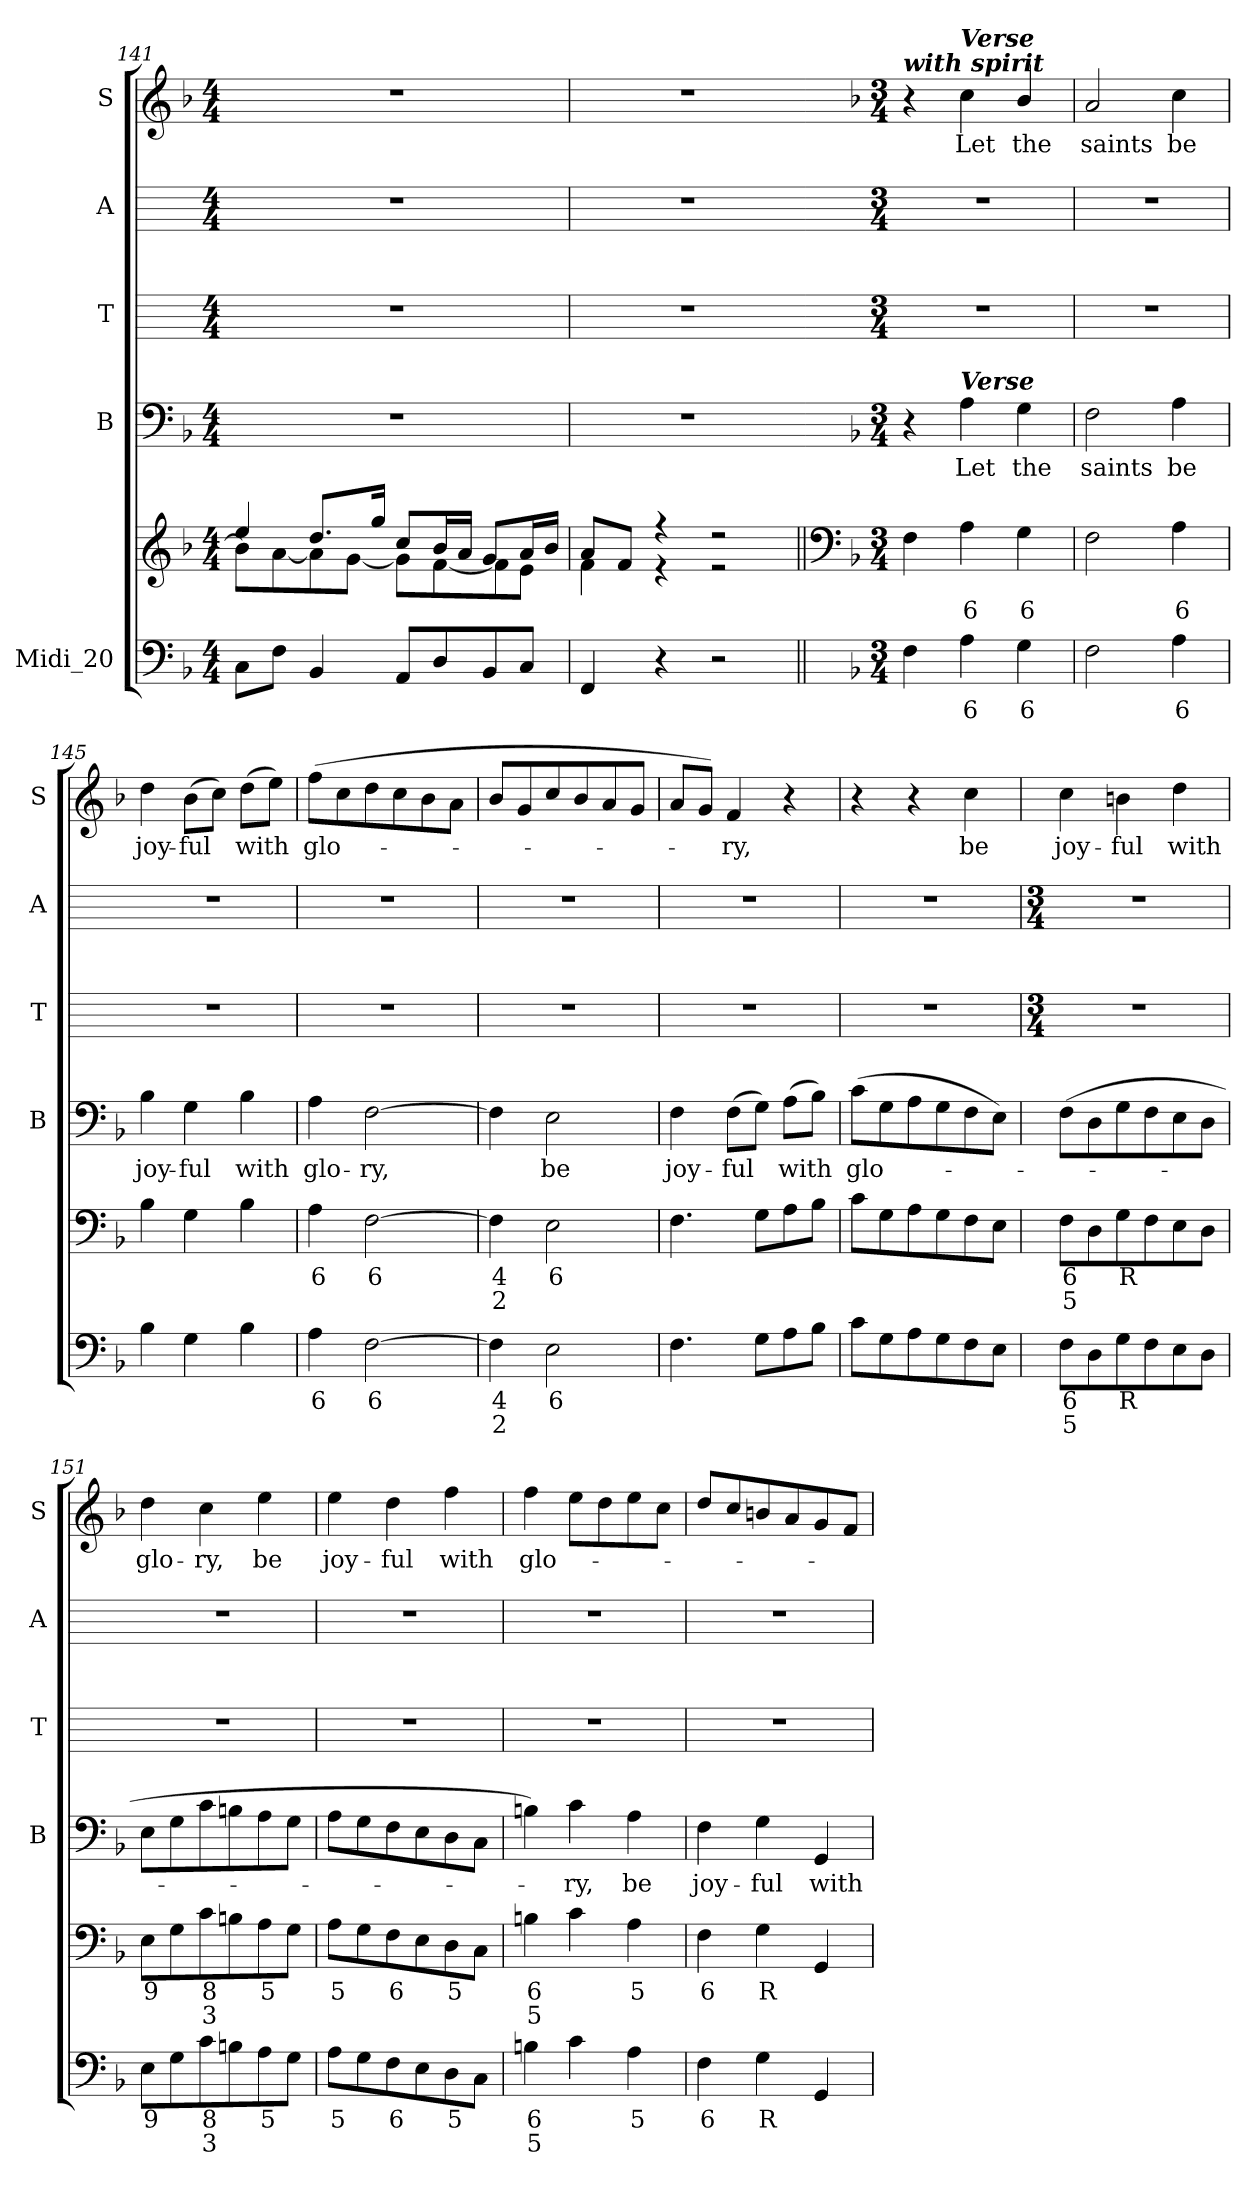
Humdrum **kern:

**kern	**text	**text	**kern	**text	**text	**dynam	**kern	**text	**kern	**kern	**kern	**text
*part5	*part5	*part5	*part5	*part5	*part5	*part5	*part4	*part4	*part3	*part2	*part1	*part1
*staff6	*staff6	*staff6	*staff5	*staff5	*staff5	*staff5/6	*staff4	*staff4	*staff3	*staff2	*staff1	*staff1
*I"Midi_20	*	*	*	*	*	*	*I"B	*	*I"T	*I"A	*I"S	*
*	*	*	*	*	*	*	*I'B	*	*I'T	*I'A	*I'S	*
*clefF4	*	*	*clefG2	*	*	*	*clefF4	*	*	*	*clefG2	*
*k[b-]	*	*	*k[b-]	*	*	*	*k[b-]	*	*	*	*k[b-]	*
*F:	*	*	*F:	*	*	*	*F:	*	*	*	*F:	*
*M4/4	*	*	*M4/4	*	*	*	*M4/4	*	*M4/4	*M4/4	*M4/4	*
=141	=141	=141	=141	=141	=141	=141	=141	=141	=141	=141	=141	=141
*	*	*	*^	*	*	*	*	*	*	*	*	*
8CL	.	.	4ee/	8b-\L]	.	.	.	1r	.	1r	1r	1r	.
8FJ	.	.	.	[8a\	.	.	.	.	.	.	.	.	.
4BB-	.	.	8.dd/L	8a\]	.	.	.	.	.	.	.	.	.
.	.	.	.	[8g\J	.	.	.	.	.	.	.	.	.
.	.	.	16gg/J	.	.	.	.	.	.	.	.	.	.
8AAL	.	.	8cc/L	8g\L]	.	.	.	.	.	.	.	.	.
8D	.	.	16b-/L	[8f\	.	.	.	.	.	.	.	.	.
.	.	.	16a/JJ	.	.	.	.	.	.	.	.	.	.
8BB-	.	.	8g/L	8f\]	.	.	.	.	.	.	.	.	.
8CJ	.	.	16a/L	8e\J	.	.	.	.	.	.	.	.	.
.	.	.	16b-/JJ	.	.	.	.	.	.	.	.	.	.
=142	=142	=142	=142	=142	=142	=142	=142	=142	=142	=142	=142	=142	=142
4FF	.	.	8a/L	4f\	.	.	.	1r	.	1r	1r	1r	.
.	.	.	8f/J	.	.	.	.	.	.	.	.	.	.
4r	.	.	4r	4r	.	.	.	.	.	.	.	.	.
2r	.	.	2r	2r	.	.	.	.	.	.	.	.	.
*	*	*	*v	*v	*	*	*	*	*	*	*	*	*
!!LO:LB:g=z
=143||	=143	=143	=143||	=143	=143	=143	=143	=143	=143	=143	=143	=143
*	*	*	*clefF4	*	*	*	*	*	*	*	*	*
*k[b-]	*	*	*k[b-]	*	*	*	*k[b-]	*	*	*	*k[b-]	*
*F:	*	*	*F:	*	*	*	*F:	*	*	*	*F:	*
*M3/4	*	*	*M3/4	*	*	*	*M3/4	*	*M3/4	*M3/4	*M3/4	*
*	*	*	*^	*	*	*	*	*	*	*	*	*
!	!	!	!	!	!	!	!	!	!	!	!	!LO:TX:a:Bi:t=with spirit	!
!	!	!	!	!	!	!	!LO:DY:b=2	!	!	!	!	!	!
!	!	!	!	!	!	!	!LO:DY:n=1:b	!	!	!	!	!	!
*	*	*	*v	*v	*	*	*	*	*	*	*	*	*
4F	.	.	4F	.	.	mf mf	4r	.	2.r	2.r	4r	.
!	!	!	!	!	!	!	!	!	!	!	!LO:TX:a:Bi:t=Verse	!
!	!	!	!	!	!	!	!LO:TX:a:Bi:t=Verse	!	!	!	!	!
!	!LO:LY:b	!	!	!LO:LY:b	!	!	!	!LO:LY:b	!	!	!	!LO:LY:b
4A	6	.	4A	6	.	.	4A	Let	.	.	4cc	Let
!	!LO:LY:b	!	!	!LO:LY:b	!	!	!	!LO:LY:b	!	!	!	!LO:LY:b
4G	6	.	4G	6	.	.	4G	the	.	.	4b-/	the
=144	=144	=144	=144	=144	=144	=144	=144	=144	=144	=144	=144	=144
!	!	!	!	!	!	!	!	!LO:LY:b	!	!	!	!LO:LY:b
2F	.	.	2F	.	.	.	2F	saints	2.r	2.r	2a	saints
!	!LO:LY:b	!	!	!LO:LY:b	!	!	!	!LO:LY:b	!	!	!	!LO:LY:b
4A	6	.	4A	6	.	.	4A	be	.	.	4cc	be
=145	=145	=145	=145	=145	=145	=145	=145	=145	=145	=145	=145	=145
!	!	!	!	!	!	!	!	!LO:LY:b	!	!	!	!LO:LY:b
4B-	.	.	4B-	.	.	.	4B-	joy-	2.r	2.r	4dd	joy-
!	!	!	!	!	!	!	!	!LO:LY:b	!	!	!	!LO:LY:b
4G	.	.	4G	.	.	.	4G	-ful	.	.	(>8b-L	-ful
.	.	.	.	.	.	.	.	.	.	.	8ccJ)	.
!	!	!	!	!	!	!	!	!LO:LY:b	!	!	!	!LO:LY:b
4B-	.	.	4B-	.	.	.	4B-	with	.	.	(>8ddL	with
.	.	.	.	.	.	.	.	.	.	.	8eeJ)	.
=146	=146	=146	=146	=146	=146	=146	=146	=146	=146	=146	=146	=146
!	!LO:LY:b	!	!	!LO:LY:b	!	!	!	!LO:LY:b	!	!	!	!LO:LY:b
4A	6	.	4A	6	.	.	4A	glo-	2.r	2.r	(<8ffL	glo-
.	.	.	.	.	.	.	.	.	.	.	8cc	.
!	!LO:LY:b	!	!	!LO:LY:b	!	!	!	!LO:LY:b	!	!	!	!
[2F	6	.	[2F	6	.	.	[2F	-ry,	.	.	8dd	.
.	.	.	.	.	.	.	.	.	.	.	8cc	.
.	.	.	.	.	.	.	.	.	.	.	8b-	.
.	.	.	.	.	.	.	.	.	.	.	8aJ	.
=147	=147	=147	=147	=147	=147	=147	=147	=147	=147	=147	=147	=147
!	!LO:LY:b	!LO:LY:b	!	!LO:LY:b	!LO:LY:b	!	!	!	!	!	!	!
4F]	4	2	4F]	4	2	.	4F]	.	2.r	2.r	8b-L	.
.	.	.	.	.	.	.	.	.	.	.	8g	.
!	!LO:LY:b	!	!	!LO:LY:b	!	!	!	!LO:LY:b	!	!	!	!
2E	6	.	2E	6	.	.	2E	be	.	.	8cc	.
.	.	.	.	.	.	.	.	.	.	.	8b-	.
.	.	.	.	.	.	.	.	.	.	.	8a	.
.	.	.	.	.	.	.	.	.	.	.	8gJ	.
=148	=148	=148	=148	=148	=148	=148	=148	=148	=148	=148	=148	=148
!	!	!	!	!	!	!	!	!LO:LY:b	!	!	!	!
4.F	.	.	4.F	.	.	.	4F	joy-	2.r	2.r	8aL	.
.	.	.	.	.	.	.	.	.	.	.	8gJ)	.
!	!	!	!	!	!	!	!	!LO:LY:b	!	!	!	!LO:LY:b
.	.	.	.	.	.	.	(>8FL	-ful	.	.	4f	ry,
8GL	.	.	8GL	.	.	.	8GJ)	.	.	.	.	.
!	!	!	!	!	!	!	!	!LO:LY:b	!	!	!	!
8A	.	.	8A	.	.	.	(>8AL	with	.	.	4r	.
8B-J	.	.	8B-J	.	.	.	8B-J)	.	.	.	.	.
=149	=149	=149	=149	=149	=149	=149	=149	=149	=149	=149	=149	=149
!	!	!	!	!	!	!	!	!LO:LY:b	!	!	!	!
8cL	.	.	8cL	.	.	.	(>8cL	glo-	2.r	2.r	4r	.
8G	.	.	8G	.	.	.	8G	.	.	.	.	.
8A	.	.	8A	.	.	.	8A	.	.	.	4r	.
8G	.	.	8G	.	.	.	8G	.	.	.	.	.
!	!	!	!	!	!	!	!	!	!	!	!	!LO:LY:b
8F	.	.	8F	.	.	.	8F	.	.	.	4cc	be
8EJ	.	.	8EJ	.	.	.	8EJ)	.	.	.	.	.
!!LO:LB:g=z
=150	=150	=150	=150	=150	=150	=150	=150	=150	=150	=150	=150	=150
*	*	*	*	*	*	*	*	*	*M3/4	*M3/4	*	*
!	!LO:LY:b	!LO:LY:b	!	!LO:LY:b	!LO:LY:b	!	!	!	!	!	!	!LO:LY:b
8FL	6	5	8FL	6	5	.	(>8FL	.	2.r	2.r	4cc	joy-
8D	.	.	8D	.	.	.	8D	.	.	.	.	.
!	!LO:LY:b	!	!	!LO:LY:b	!	!	!	!	!	!	!	!LO:LY:b
8G	R	.	8G	R	.	.	8G	.	.	.	4bn	-ful
8F	.	.	8F	.	.	.	8F	.	.	.	.	.
!	!	!	!	!	!	!	!	!	!	!	!	!LO:LY:b
8E	.	.	8E	.	.	.	8E	.	.	.	4dd	with
8DJ	.	.	8DJ	.	.	.	8DJ	.	.	.	.	.
=151	=151	=151	=151	=151	=151	=151	=151	=151	=151	=151	=151	=151
!	!LO:LY:b	!	!	!LO:LY:b	!	!	!	!	!	!	!	!LO:LY:b
8EL	9	.	8EL	9	.	.	8EL	.	2.r	2.r	4dd	glo-
8G	.	.	8G	.	.	.	8G	.	.	.	.	.
!	!LO:LY:b	!LO:LY:b	!	!LO:LY:b	!LO:LY:b	!	!	!	!	!	!	!LO:LY:b
8c	8	3	8c	8	3	.	8c	.	.	.	4cc	-ry,
8Bn	.	.	8Bn	.	.	.	8Bn	.	.	.	.	.
!	!LO:LY:b	!	!	!LO:LY:b	!	!	!	!	!	!	!	!LO:LY:b
8A	5	.	8A	5	.	.	8A	.	.	.	4ee	be
8GJ	.	.	8GJ	.	.	.	8GJ	.	.	.	.	.
=152	=152	=152	=152	=152	=152	=152	=152	=152	=152	=152	=152	=152
!	!LO:LY:b	!	!	!LO:LY:b	!	!	!	!	!	!	!	!LO:LY:b
8AL	5	.	8AL	5	.	.	8AL	.	2.r	2.r	4ee	joy-
8G	.	.	8G	.	.	.	8G	.	.	.	.	.
!	!LO:LY:b	!	!	!LO:LY:b	!	!	!	!	!	!	!	!LO:LY:b
8F	6	.	8F	6	.	.	8F	.	.	.	4dd	-ful
8E	.	.	8E	.	.	.	8E	.	.	.	.	.
!	!LO:LY:b	!	!	!LO:LY:b	!	!	!	!	!	!	!	!LO:LY:b
8D	5	.	8D	5	.	.	8D	.	.	.	4ff	with
8CJ	.	.	8CJ	.	.	.	8CJ	.	.	.	.	.
=153	=153	=153	=153	=153	=153	=153	=153	=153	=153	=153	=153	=153
!	!LO:LY:b	!LO:LY:b	!	!LO:LY:b	!LO:LY:b	!	!	!	!	!	!	!LO:LY:b
4Bn	6	5	4Bn	6	5	.	4Bn)	.	2.r	2.r	4ff	glo-
!	!	!	!	!	!	!	!	!LO:LY:b	!	!	!	!
4c	.	.	4c	.	.	.	4c	ry,	.	.	8eeL	.
.	.	.	.	.	.	.	.	.	.	.	8dd	.
!	!LO:LY:b	!	!	!LO:LY:b	!	!	!	!LO:LY:b	!	!	!	!
4A	5	.	4A	5	.	.	4A	be	.	.	8ee	.
.	.	.	.	.	.	.	.	.	.	.	8ccJ	.
=154	=154	=154	=154	=154	=154	=154	=154	=154	=154	=154	=154	=154
!	!LO:LY:b	!	!	!LO:LY:b	!	!	!	!LO:LY:b	!	!	!	!
4F	6	.	4F	6	.	.	4F	joy-	2.r	2.r	8ddL	.
.	.	.	.	.	.	.	.	.	.	.	8cc	.
!	!LO:LY:b	!	!	!LO:LY:b	!	!	!	!LO:LY:b	!	!	!	!
4G	R	.	4G	R	.	.	4G	-ful	.	.	8bn	.
.	.	.	.	.	.	.	.	.	.	.	8a	.
!	!	!	!	!	!	!	!	!LO:LY:b	!	!	!	!
4GG	.	.	4GG	.	.	.	4GG	with	.	.	8g	.
.	.	.	.	.	.	.	.	.	.	.	8fJ	.
=	=	=	=	=	=	=	=	=	=	=	=	=
*-	*-	*-	*-	*-	*-	*-	*-	*-	*-	*-	*-	*-
